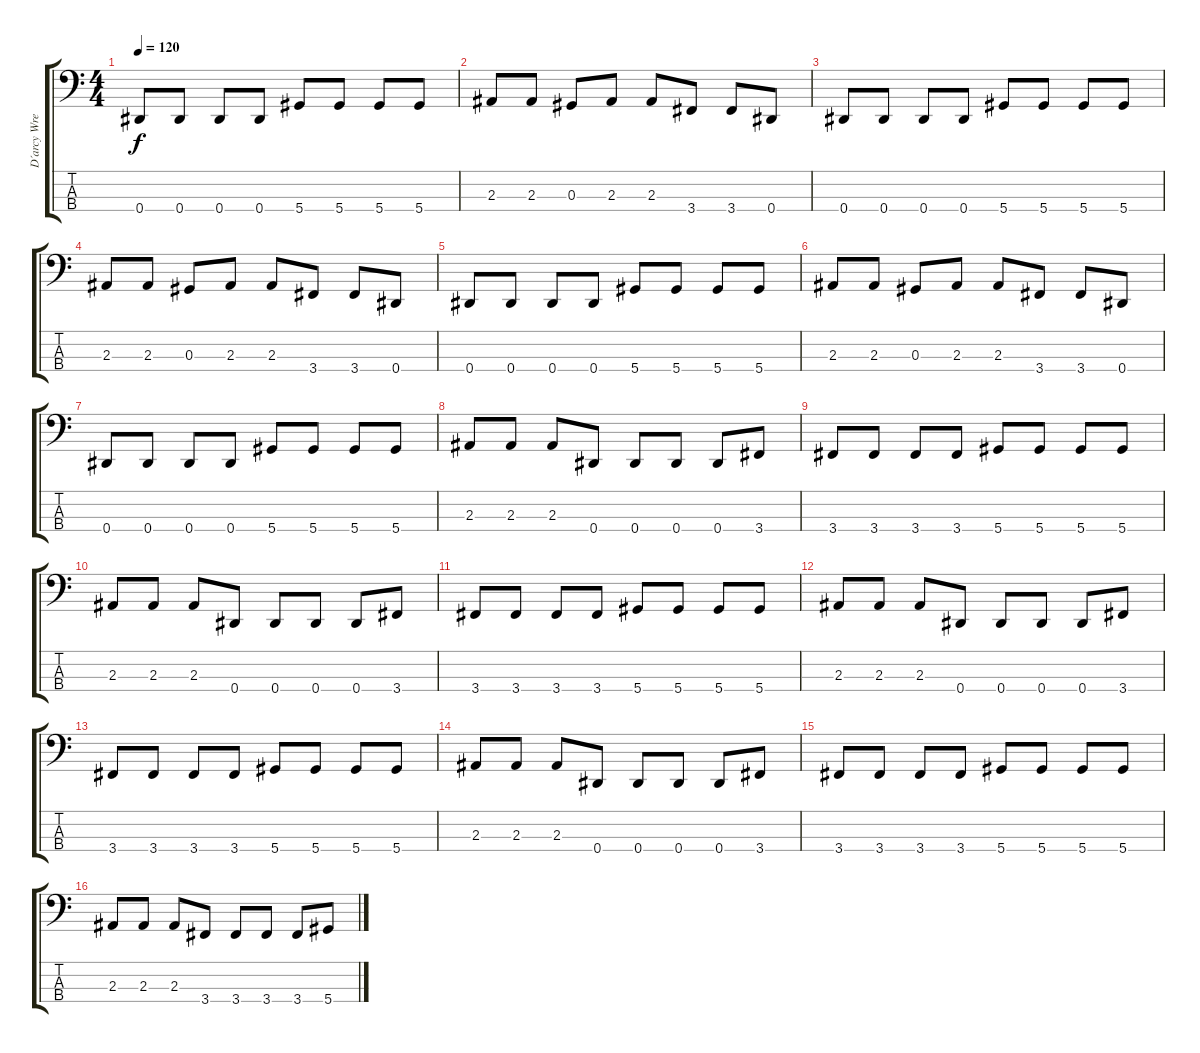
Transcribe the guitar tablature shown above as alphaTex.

\track ("D´arcy Wretzky" "D´arcy Wre") {instrument electricbasspick}
\staff {score tabs}
\tuning (Gb2 Db2 Ab1 Eb1) {hide}
\ts (4 4)
\tempo 120
\clef f4
\ks c
0.4.8{dy f} 0.4.8 0.4.8 0.4.8 5.4.8 5.4.8 5.4.8 5.4.8 |
2.3.8 2.3.8 0.3.8 2.3.8 2.3.8 3.4.8 3.4.8 0.4.8 |
0.4.8 0.4.8 0.4.8 0.4.8 5.4.8 5.4.8 5.4.8 5.4.8 |
2.3.8 2.3.8 0.3.8 2.3.8 2.3.8 3.4.8 3.4.8 0.4.8 |
0.4.8 0.4.8 0.4.8 0.4.8 5.4.8 5.4.8 5.4.8 5.4.8 |
2.3.8 2.3.8 0.3.8 2.3.8 2.3.8 3.4.8 3.4.8 0.4.8 |
0.4.8 0.4.8 0.4.8 0.4.8 5.4.8 5.4.8 5.4.8 5.4.8 |
2.3.8 2.3.8 2.3.8 0.4.8 0.4.8 0.4.8 0.4.8 3.4.8 |
3.4.8 3.4.8 3.4.8 3.4.8 5.4.8 5.4.8 5.4.8 5.4.8 |
2.3.8 2.3.8 2.3.8 0.4.8 0.4.8 0.4.8 0.4.8 3.4.8 |
3.4.8 3.4.8 3.4.8 3.4.8 5.4.8 5.4.8 5.4.8 5.4.8 |
2.3.8 2.3.8 2.3.8 0.4.8 0.4.8 0.4.8 0.4.8 3.4.8 |
3.4.8 3.4.8 3.4.8 3.4.8 5.4.8 5.4.8 5.4.8 5.4.8 |
2.3.8 2.3.8 2.3.8 0.4.8 0.4.8 0.4.8 0.4.8 3.4.8 |
3.4.8 3.4.8 3.4.8 3.4.8 5.4.8 5.4.8 5.4.8 5.4.8 |
2.3.8 2.3.8 2.3.8 3.4.8 3.4.8 3.4.8 3.4.8 5.4.8
